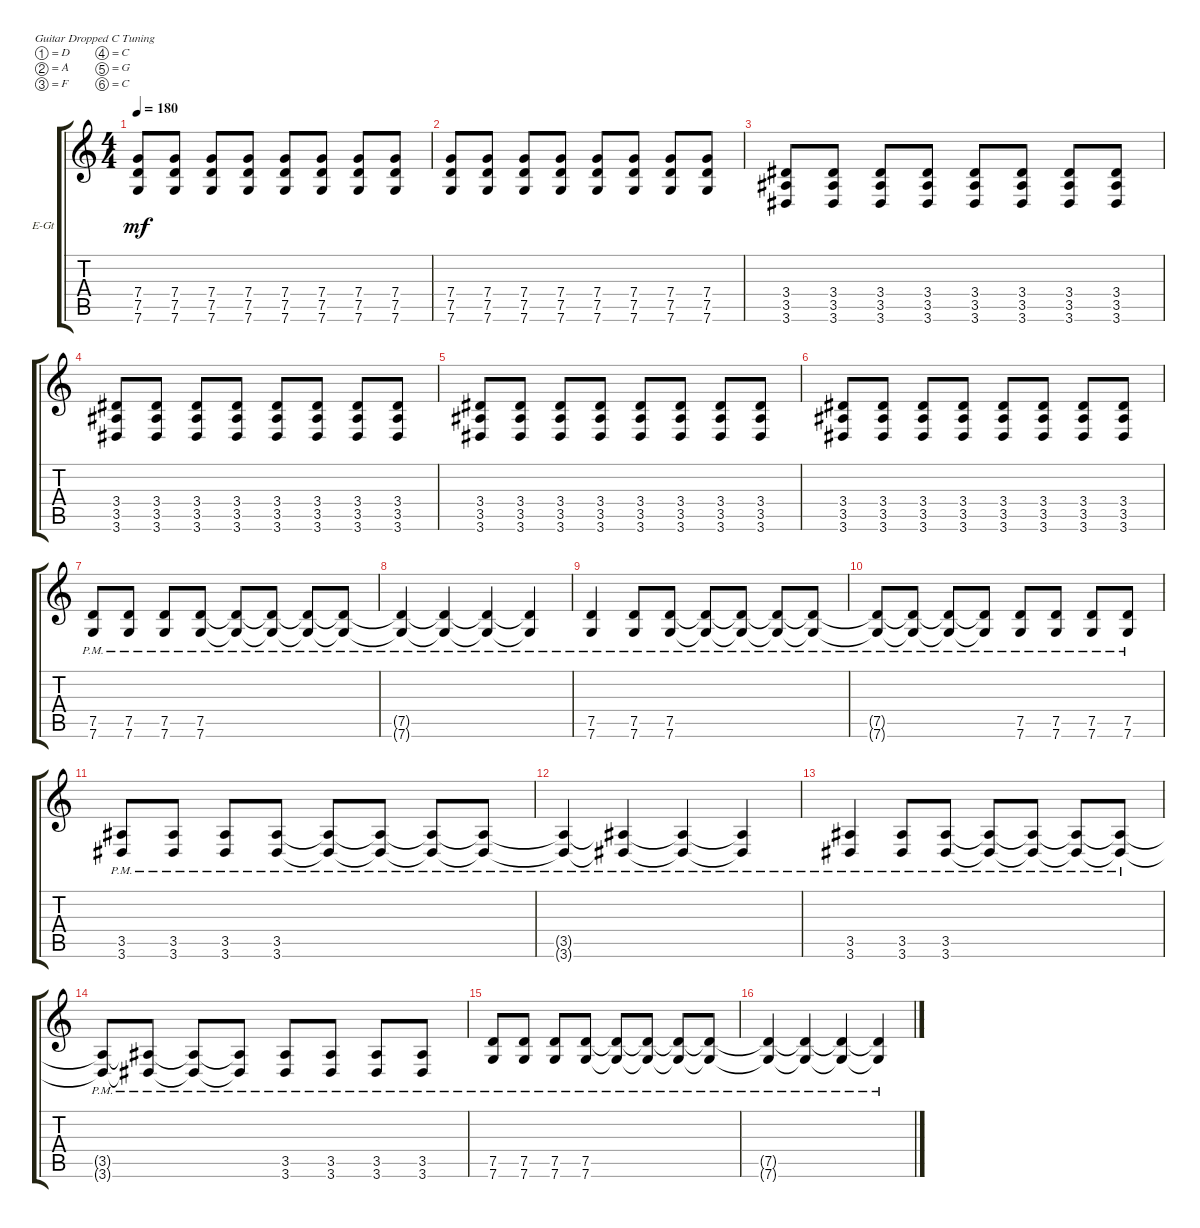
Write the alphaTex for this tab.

\defaultSystemsLayout 4
\bracketExtendMode groupsimilarinstruments
\firstSystemTrackNameOrientation horizontal
\otherSystemsTrackNameOrientation horizontal
\track ("Electric Guitar" "E-Gt") {instrument distortionguitar}
\staff {score tabs}
\tuning (D4 A3 F3 C3 G2 C2)
\ts (4 4)
\tempo 180
\clef g2
\ks c
(7.6 7.5 7.4).8{dy mf} (7.6 7.5 7.4).8 (7.6 7.5 7.4).8 (7.6 7.5 7.4).8 (7.6 7.5 7.4).8 (7.6 7.5 7.4).8 (7.6 7.5 7.4).8 (7.6 7.5 7.4).8 |
(7.6 7.5 7.4).8 (7.6 7.5 7.4).8 (7.6 7.5 7.4).8 (7.6 7.5 7.4).8 (7.6 7.5 7.4).8 (7.6 7.5 7.4).8 (7.6 7.5 7.4).8 (7.6 7.5 7.4).8 |
(3.6 3.5 3.4).8 (3.6 3.5 3.4).8 (3.6 3.5 3.4).8 (3.6 3.5 3.4).8 (3.6 3.5 3.4).8 (3.6 3.5 3.4).8 (3.6 3.5 3.4).8 (3.6 3.5 3.4).8 |
(3.6 3.5 3.4).8 (3.6 3.5 3.4).8 (3.6 3.5 3.4).8 (3.6 3.5 3.4).8 (3.6 3.5 3.4).8 (3.6 3.5 3.4).8 (3.6 3.5 3.4).8 (3.6 3.5 3.4).8 |
(3.6 3.5 3.4).8 (3.6 3.5 3.4).8 (3.6 3.5 3.4).8 (3.6 3.5 3.4).8 (3.6 3.5 3.4).8 (3.6 3.5 3.4).8 (3.6 3.5 3.4).8 (3.6 3.5 3.4).8 |
(3.6 3.5 3.4).8 (3.6 3.5 3.4).8 (3.6 3.5 3.4).8 (3.6 3.5 3.4).8 (3.6 3.5 3.4).8 (3.6 3.5 3.4).8 (3.6 3.5 3.4).8 (3.6 3.5 3.4).8 |
(7.6{pm} 7.5{pm}).8 (7.6{pm} 7.5{pm}).8 (7.6{pm} 7.5{pm}).8 (7.6{pm} 7.5{pm}).8 (7.6{pm t} 7.5{pm t}).8 (7.6{pm t} 7.5{pm t}).8 (7.6{pm t} 7.5{pm t}).8 (7.6{pm t} 7.5{pm t}).8 |
(7.5{pm t} 7.6{pm t}).4 (7.6{pm t} 7.5{pm t}).4 (7.5{pm t} 7.6{pm t}).4 (7.6{pm t} 7.5{pm t}).4 |
(7.6{pm} 7.5{pm}).4 (7.6{pm} 7.5{pm}).8 (7.6{pm} 7.5{pm}).8 (7.6{pm t} 7.5{pm t}).8 (7.6{pm t} 7.5{pm t}).8 (7.6{pm t} 7.5{pm t}).8 (7.6{pm t} 7.5{pm t}).8 |
(7.6{pm t} 7.5{pm t}).8 (7.6{pm t} 7.5{pm t}).8 (7.6{pm t} 7.5{pm t}).8 (7.6{pm t} 7.5{pm t}).8 (7.6{pm} 7.5{pm}).8 (7.6{pm} 7.5{pm}).8 (7.6{pm} 7.5{pm}).8 (7.6{pm} 7.5{pm}).8 |
(3.6{pm} 3.5{pm}).8 (3.6{pm} 3.5{pm}).8 (3.6{pm} 3.5{pm}).8 (3.6{pm} 3.5{pm}).8 (3.6{pm t} 3.5{pm t}).8 (3.6{pm t} 3.5{pm t}).8 (3.6{pm t} 3.5{pm t}).8 (3.6{pm t} 3.5{pm t}).8 |
(3.5{pm t} 3.6{pm t}).4 (3.6{pm t} 3.5{pm t}).4 (3.5{pm t} 3.6{pm t}).4 (3.6{pm t} 3.5{pm t}).4 |
(3.6{pm} 3.5{pm}).4 (3.6{pm} 3.5{pm}).8 (3.6{pm} 3.5{pm}).8 (3.6{pm t} 3.5{pm t}).8 (3.6{pm t} 3.5{pm t}).8 (3.6{pm t} 3.5{pm t}).8 (3.6{pm t} 3.5{pm t}).8 |
(3.6{pm t} 3.5{pm t}).8 (3.6{pm t} 3.5{pm t}).8 (3.6{pm t} 3.5{pm t}).8 (3.6{pm t} 3.5{pm t}).8 (3.6{pm} 3.5{pm}).8 (3.6{pm} 3.5{pm}).8 (3.6{pm} 3.5{pm}).8 (3.6{pm} 3.5{pm}).8 |
(7.6{pm} 7.5{pm}).8 (7.6{pm} 7.5{pm}).8 (7.6{pm} 7.5{pm}).8 (7.6{pm} 7.5{pm}).8 (7.6{pm t} 7.5{pm t}).8 (7.6{pm t} 7.5{pm t}).8 (7.6{pm t} 7.5{pm t}).8 (7.6{pm t} 7.5{pm t}).8 |
(7.5{pm t} 7.6{pm t}).4 (7.6{pm t} 7.5{pm t}).4 (7.5{pm t} 7.6{pm t}).4 (7.6{pm t} 7.5{pm t}).4
